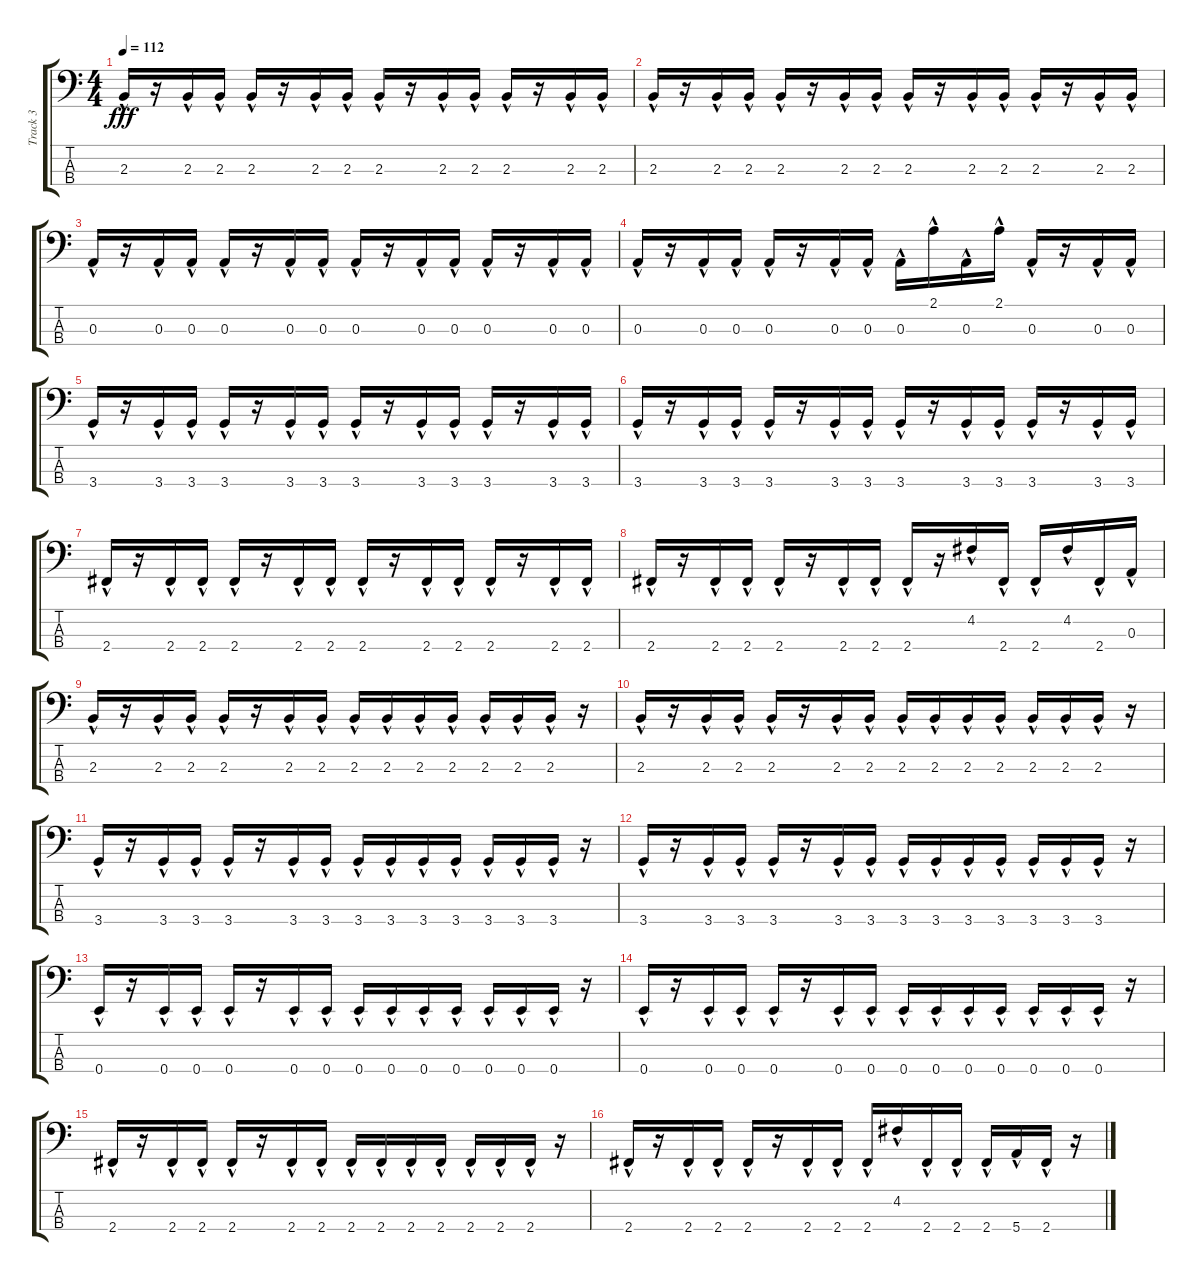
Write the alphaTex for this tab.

\track ("Track 3" "Track 3") {instrument slapbass2}
\staff {score tabs}
\tuning (G2 D2 A1 E1) {hide}
\ts (4 4)
\tempo 112
\clef f4
\ks c
2.3{hac}.16{dy fff} r.16 2.3{hac}.16 2.3{hac}.16 2.3{hac}.16 r.16 2.3{hac}.16 2.3{hac}.16 2.3{hac}.16 r.16 2.3{hac}.16 2.3{hac}.16 2.3{hac}.16 r.16 2.3{hac}.16 2.3{hac}.16 |
2.3{hac}.16 r.16 2.3{hac}.16 2.3{hac}.16 2.3{hac}.16 r.16 2.3{hac}.16 2.3{hac}.16 2.3{hac}.16 r.16 2.3{hac}.16 2.3{hac}.16 2.3{hac}.16 r.16 2.3{hac}.16 2.3{hac}.16 |
0.3{hac}.16 r.16 0.3{hac}.16 0.3{hac}.16 0.3{hac}.16 r.16 0.3{hac}.16 0.3{hac}.16 0.3{hac}.16 r.16 0.3{hac}.16 0.3{hac}.16 0.3{hac}.16 r.16 0.3{hac}.16 0.3{hac}.16 |
0.3{hac}.16 r.16 0.3{hac}.16 0.3{hac}.16 0.3{hac}.16 r.16 0.3{hac}.16 0.3{hac}.16 0.3{hac}.16 2.1{hac}.16 0.3{hac}.16 2.1{hac}.16 0.3{hac}.16 r.16 0.3{hac}.16 0.3{hac}.16 |
3.4{hac}.16 r.16 3.4{hac}.16 3.4{hac}.16 3.4{hac}.16 r.16 3.4{hac}.16 3.4{hac}.16 3.4{hac}.16 r.16 3.4{hac}.16 3.4{hac}.16 3.4{hac}.16 r.16 3.4{hac}.16 3.4{hac}.16 |
3.4{hac}.16 r.16 3.4{hac}.16 3.4{hac}.16 3.4{hac}.16 r.16 3.4{hac}.16 3.4{hac}.16 3.4{hac}.16 r.16 3.4{hac}.16 3.4{hac}.16 3.4{hac}.16 r.16 3.4{hac}.16 3.4{hac}.16 |
2.4{hac}.16 r.16 2.4{hac}.16 2.4{hac}.16 2.4{hac}.16 r.16 2.4{hac}.16 2.4{hac}.16 2.4{hac}.16 r.16 2.4{hac}.16 2.4{hac}.16 2.4{hac}.16 r.16 2.4{hac}.16 2.4{hac}.16 |
2.4{hac}.16 r.16 2.4{hac}.16 2.4{hac}.16 2.4{hac}.16 r.16 2.4{hac}.16 2.4{hac}.16 2.4{hac}.16 r.16 4.2{hac}.16 2.4{hac}.16 2.4{hac}.16 4.2{hac}.16 2.4{hac}.16 0.3{hac}.16 |
2.3{hac}.16 r.16 2.3{hac}.16 2.3{hac}.16 2.3{hac}.16 r.16 2.3{hac}.16 2.3{hac}.16 2.3{hac}.16 2.3{hac}.16 2.3{hac}.16 2.3{hac}.16 2.3{hac}.16 2.3{hac}.16 2.3{hac}.16 r.16 |
2.3{hac}.16 r.16 2.3{hac}.16 2.3{hac}.16 2.3{hac}.16 r.16 2.3{hac}.16 2.3{hac}.16 2.3{hac}.16 2.3{hac}.16 2.3{hac}.16 2.3{hac}.16 2.3{hac}.16 2.3{hac}.16 2.3{hac}.16 r.16 |
3.4{hac}.16 r.16 3.4{hac}.16 3.4{hac}.16 3.4{hac}.16 r.16 3.4{hac}.16 3.4{hac}.16 3.4{hac}.16 3.4{hac}.16 3.4{hac}.16 3.4{hac}.16 3.4{hac}.16 3.4{hac}.16 3.4{hac}.16 r.16 |
3.4{hac}.16 r.16 3.4{hac}.16 3.4{hac}.16 3.4{hac}.16 r.16 3.4{hac}.16 3.4{hac}.16 3.4{hac}.16 3.4{hac}.16 3.4{hac}.16 3.4{hac}.16 3.4{hac}.16 3.4{hac}.16 3.4{hac}.16 r.16 |
0.4{hac}.16 r.16 0.4{hac}.16 0.4{hac}.16 0.4{hac}.16 r.16 0.4{hac}.16 0.4{hac}.16 0.4{hac}.16 0.4{hac}.16 0.4{hac}.16 0.4{hac}.16 0.4{hac}.16 0.4{hac}.16 0.4{hac}.16 r.16 |
0.4{hac}.16 r.16 0.4{hac}.16 0.4{hac}.16 0.4{hac}.16 r.16 0.4{hac}.16 0.4{hac}.16 0.4{hac}.16 0.4{hac}.16 0.4{hac}.16 0.4{hac}.16 0.4{hac}.16 0.4{hac}.16 0.4{hac}.16 r.16 |
2.4{hac}.16 r.16 2.4{hac}.16 2.4{hac}.16 2.4{hac}.16 r.16 2.4{hac}.16 2.4{hac}.16 2.4{hac}.16 2.4{hac}.16 2.4{hac}.16 2.4{hac}.16 2.4{hac}.16 2.4{hac}.16 2.4{hac}.16 r.16 |
2.4{hac}.16 r.16 2.4{hac}.16 2.4{hac}.16 2.4{hac}.16 r.16 2.4{hac}.16 2.4{hac}.16 2.4{hac}.16 4.2{hac}.16 2.4{hac}.16 2.4{hac}.16 2.4{hac}.16 5.4{hac}.16 2.4{hac}.16 r.16
